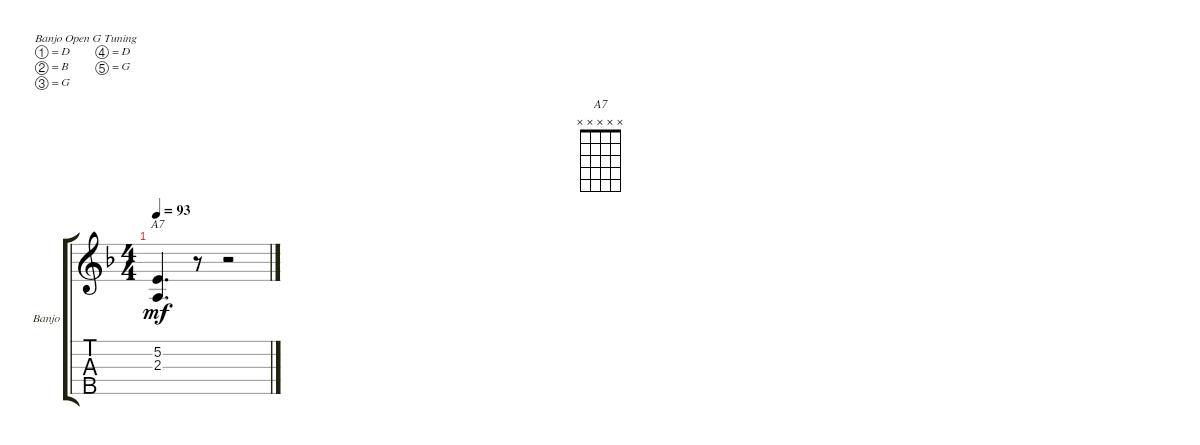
\defaultSystemsLayout 4
\bracketExtendMode groupsimilarinstruments
\firstSystemTrackNameOrientation horizontal
\otherSystemsTrackNameOrientation horizontal
\track ("Banjo" "Banjo") {instrument banjo}
\staff {score tabs}
\tuning (D4 B3 G3 D3 G4)
\chord ("A7" x x x x x)
\ts (4 4)
\tempo 93
\clef g2
\ks dminor
(5.2{t} 2.3{t}).4{d ch "A7" dy mf} r.8 r.2
